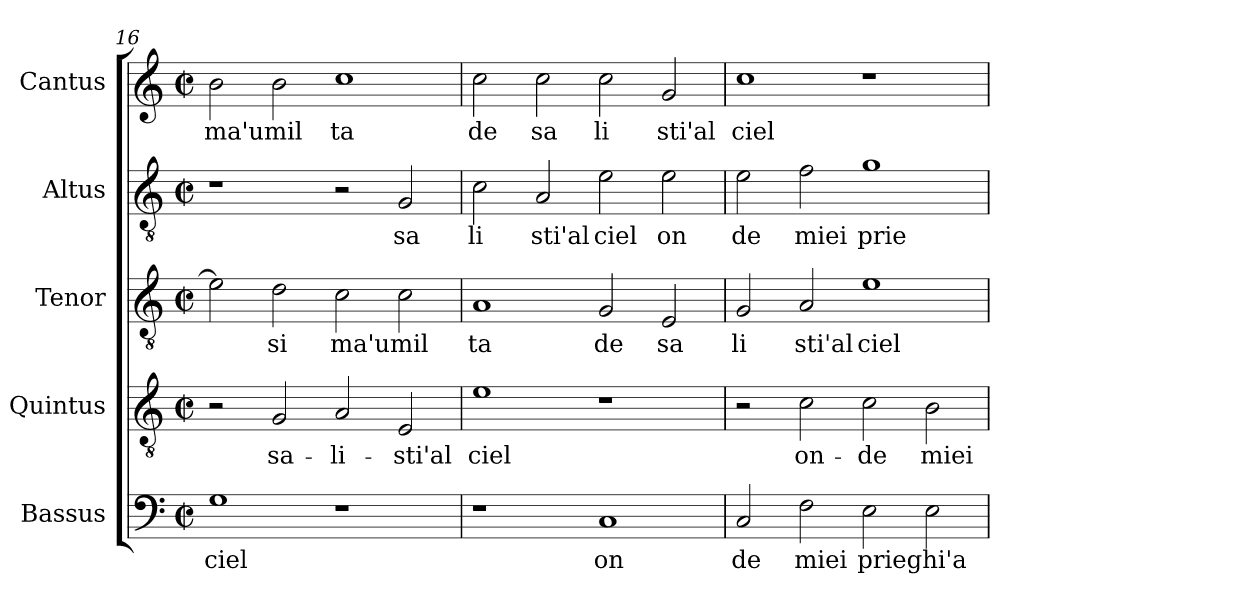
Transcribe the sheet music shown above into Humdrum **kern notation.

**kern	**text	**kern	**text	**kern	**text	**kern	**text	**kern	**text
*part5	*part5	*part4	*part4	*part3	*part3	*part2	*part2	*part1	*part1
*staff5	*staff5	*staff4	*staff4	*staff3	*staff3	*staff2	*staff2	*staff1	*staff1
*I"Bassus	*	*I"Quintus	*	*I"Tenor	*	*I"Altus	*	*I"Cantus	*
*clefF4	*	*clefGv2	*	*clefGv2	*	*clefGv2	*	*clefG2	*
*k[]	*	*k[]	*	*k[]	*	*k[]	*	*k[]	*
*C:	*	*C:	*	*C:	*	*C:	*	*C:	*
*M2/2	*	*M2/2	*	*M2/2	*	*M2/2	*	*M2/2	*
*met(c|)	*	*met(c|)	*	*met(c|)	*	*met(c|)	*	*met(c|)	*
=16	=16	=16	=16	=16	=16	=16	=16	=16	=16
!	!LO:LY:b:cj	!	!	!	!LO:LY:b	!	!	!	!LO:LY:b
1G	ciel	2r	.	2e\]	.	1r	.	2b\	ma'umil
!	!	!	!LO:LY:b	!	!LO:LY:b	!	!	!	!LO:LY:b
.	.	2G/	sa-	2d\	si	.	.	2b\	.
!	!	!	!LO:LY:b	!	!LO:LY:b	!	!	!	!LO:LY:b
1r	.	2A/	-li-	2c\	ma'umil	2r	.	1cc	ta
!	!	!	!LO:LY:b	!	!LO:LY:b	!	!LO:LY:b:cj	!	!
.	.	2E/	-sti'al	2c\	.	2G/	sa	.	.
=17	=17	=17	=17	=17	=17	=17	=17	=17	=17
!	!	!	!LO:LY:b	!	!LO:LY:b	!	!LO:LY:b:cj	!	!LO:LY:b
1r	.	1e	ciel	1A	ta	2c\	li	2cc\	de
!	!	!	!	!	!	!	!LO:LY:b:cj	!	!LO:LY:b
.	.	.	.	.	.	2A/	sti'al	2cc\	sa
!	!LO:LY:b:cj	!	!	!	!LO:LY:b	!	!LO:LY:b:cj	!	!LO:LY:b
1C	on	1r	.	2G/	de	2e\	ciel	2cc\	li
!	!	!	!	!	!LO:LY:b	!	!LO:LY:b:cj	!	!LO:LY:b
.	.	.	.	2E/	sa	2e\	on	2g/	sti'al
=18	=18	=18	=18	=18	=18	=18	=18	=18	=18
!	!LO:LY:b:cj	!	!	!	!LO:LY:b	!	!LO:LY:b:cj	!	!LO:LY:b
2C/	de	2r	.	2G/	li	2e\	de	1cc	ciel
!	!LO:LY:b:cj	!	!LO:LY:b	!	!LO:LY:b	!	!LO:LY:b:cj	!	!
2F\	miei	2c\	on-	2A/	sti'al	2f\	miei	.	.
!	!LO:LY:b:cj	!	!LO:LY:b	!	!LO:LY:b	!	!LO:LY:b:cj	!	!
2E\	prieghi'a	2c\	-de	1e	ciel	1g	prie	1r	.
!	!LO:LY:b:cj	!	!LO:LY:b	!	!	!	!	!	!
2E\	.	2B\	miei	.	.	.	.	.	.
=	=	=	=	=	=	=	=	=	=
*-	*-	*-	*-	*-	*-	*-	*-	*-	*-
